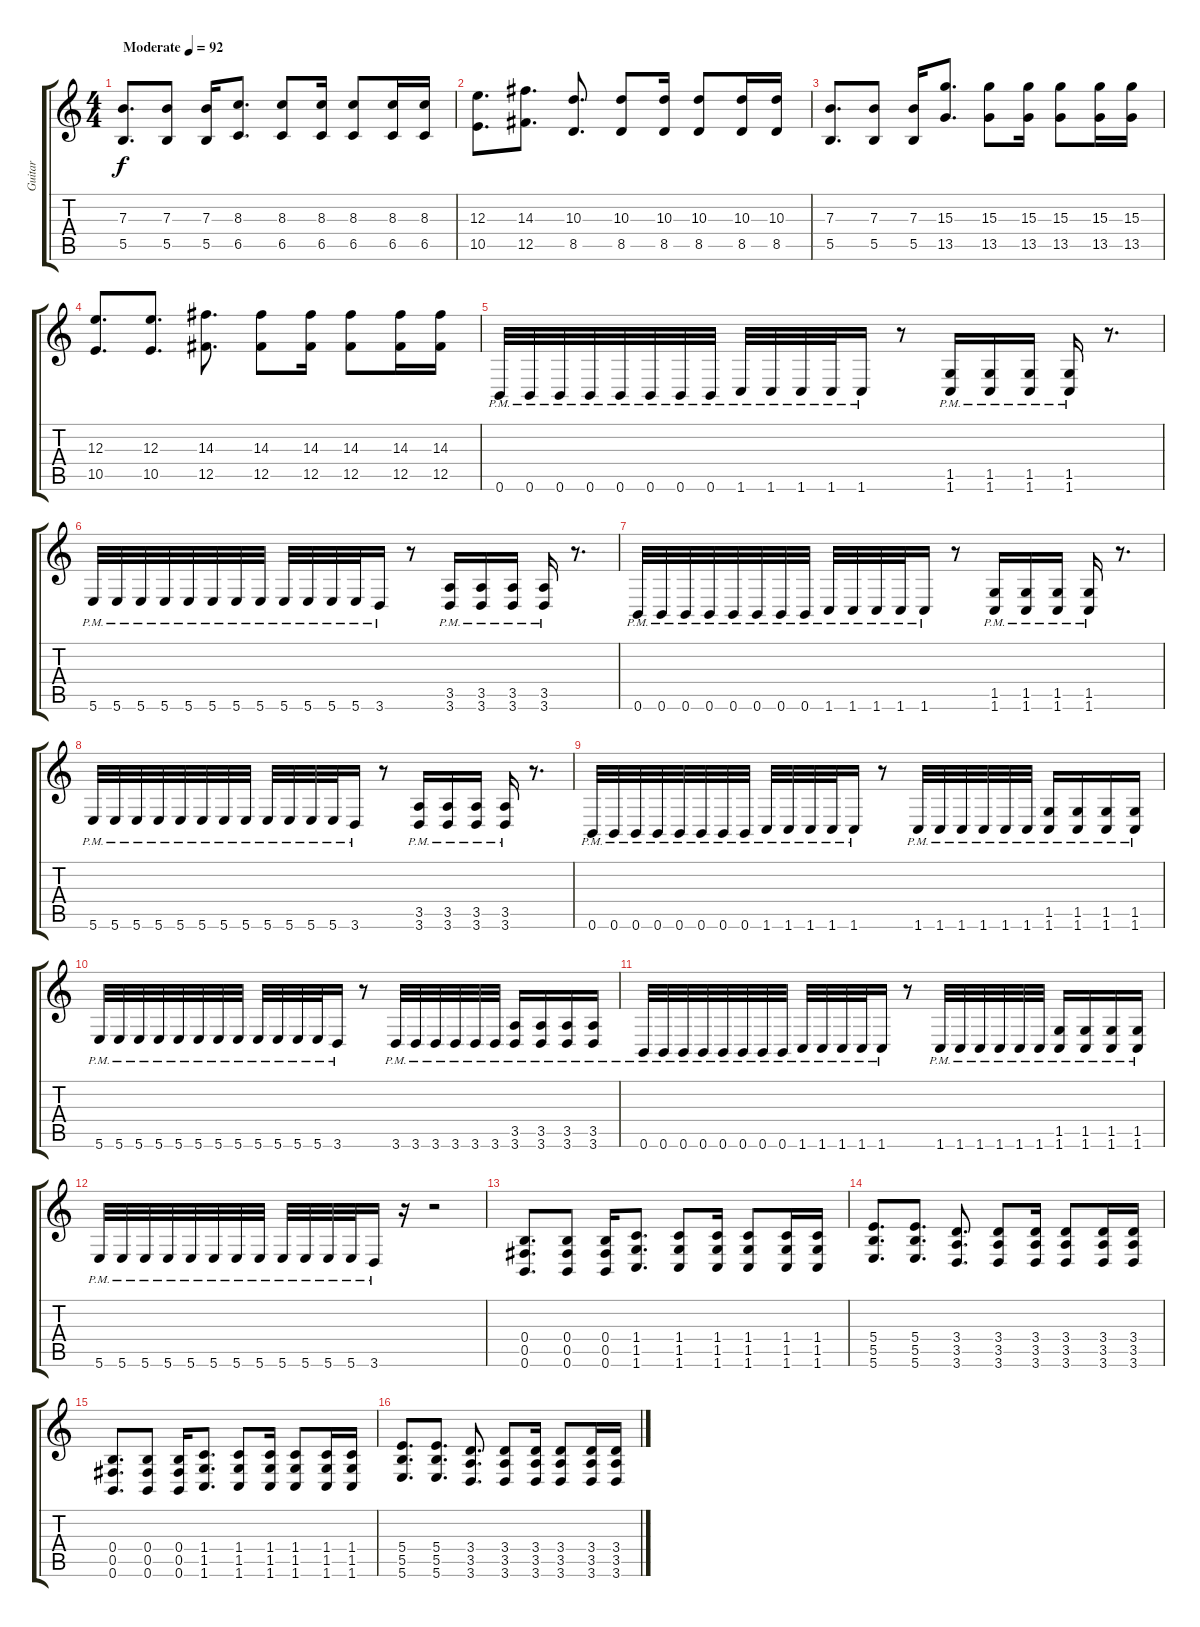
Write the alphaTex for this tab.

\track ("Guitar" "Guitar") {instrument distortionguitar}
\staff {score tabs}
\tuning (Db4 Ab3 E3 B2 Gb2 B1) {hide}
\ts (4 4)
\tempo (92 "Moderate")
\clef g2
\ks c
(7.3 5.5).8{d dy f balance 8 instrument distortionguitar} (7.3 5.5).8 (7.3 5.5).16 (8.3 6.5).8{d} (8.3 6.5).8 (8.3 6.5).16 (8.3 6.5).8 (8.3 6.5).16 (8.3 6.5).16 |
(12.3 10.5).8{d} (14.3 12.5).8{d} (10.3 8.5).8{d} (10.3 8.5).8 (10.3 8.5).16 (10.3 8.5).8 (10.3 8.5).16 (10.3 8.5).16 |
(7.3 5.5).8{d} (7.3 5.5).8 (7.3 5.5).16 (15.3 13.5).8{d} (15.3 13.5).8 (15.3 13.5).16 (15.3 13.5).8 (15.3 13.5).16 (15.3 13.5).16 |
(12.3 10.5).8{d} (12.3 10.5).8{d} (14.3 12.5).8{d} (14.3 12.5).8 (14.3 12.5).16 (14.3 12.5).8 (14.3 12.5).16 (14.3 12.5).16 |
0.6{pm}.32{balance 16} 0.6{pm}.32 0.6{pm}.32 0.6{pm}.32 0.6{pm}.32 0.6{pm}.32 0.6{pm}.32 0.6{pm}.32 1.6{pm}.32 1.6{pm}.32 1.6{pm}.32 1.6{pm}.32 1.6{pm}.16 r.8 (1.5{pm} 1.6{pm}).16 (1.5{pm} 1.6{pm}).16 (1.5{pm} 1.6{pm}).16 (1.5{pm} 1.6{pm}).16 r.8{d} |
5.6{pm}.32 5.6{pm}.32 5.6{pm}.32 5.6{pm}.32 5.6{pm}.32 5.6{pm}.32 5.6{pm}.32 5.6{pm}.32 5.6{pm}.32 5.6{pm}.32 5.6{pm}.32 5.6{pm}.32 3.6{pm}.16 r.8 (3.5{pm} 3.6{pm}).16 (3.5{pm} 3.6{pm}).16 (3.5{pm} 3.6{pm}).16 (3.5{pm} 3.6{pm}).16 r.8{d} |
0.6{pm}.32 0.6{pm}.32 0.6{pm}.32 0.6{pm}.32 0.6{pm}.32 0.6{pm}.32 0.6{pm}.32 0.6{pm}.32 1.6{pm}.32 1.6{pm}.32 1.6{pm}.32 1.6{pm}.32 1.6{pm}.16 r.8 (1.5{pm} 1.6{pm}).16 (1.5{pm} 1.6{pm}).16 (1.5{pm} 1.6{pm}).16 (1.5{pm} 1.6{pm}).16 r.8{d} |
5.6{pm}.32 5.6{pm}.32 5.6{pm}.32 5.6{pm}.32 5.6{pm}.32 5.6{pm}.32 5.6{pm}.32 5.6{pm}.32 5.6{pm}.32 5.6{pm}.32 5.6{pm}.32 5.6{pm}.32 3.6{pm}.16 r.8 (3.5{pm} 3.6{pm}).16 (3.5{pm} 3.6{pm}).16 (3.5{pm} 3.6{pm}).16 (3.5{pm} 3.6{pm}).16 r.8{d} |
0.6{pm}.32 0.6{pm}.32 0.6{pm}.32 0.6{pm}.32 0.6{pm}.32 0.6{pm}.32 0.6{pm}.32 0.6{pm}.32 1.6{pm}.32 1.6{pm}.32 1.6{pm}.32 1.6{pm}.32 1.6{pm}.16 r.8 1.6{pm}.32 1.6{pm}.32 1.6{pm}.32 1.6{pm}.32 1.6{pm}.32 1.6{pm}.32 (1.5{pm} 1.6{pm}).16 (1.5{pm} 1.6{pm}).16 (1.5{pm} 1.6{pm}).16 (1.5{pm} 1.6{pm}).16 |
5.6{pm}.32 5.6{pm}.32 5.6{pm}.32 5.6{pm}.32 5.6{pm}.32 5.6{pm}.32 5.6{pm}.32 5.6{pm}.32 5.6{pm}.32 5.6{pm}.32 5.6{pm}.32 5.6{pm}.32 3.6{pm}.16 r.8 3.6{pm}.32 3.6{pm}.32 3.6{pm}.32 3.6{pm}.32 3.6{pm}.32 3.6{pm}.32 (3.5{pm} 3.6{pm}).16 (3.5{pm} 3.6{pm}).16 (3.5{pm} 3.6{pm}).16 (3.5{pm} 3.6{pm}).16 |
0.6{pm}.32 0.6{pm}.32 0.6{pm}.32 0.6{pm}.32 0.6{pm}.32 0.6{pm}.32 0.6{pm}.32 0.6{pm}.32 1.6{pm}.32 1.6{pm}.32 1.6{pm}.32 1.6{pm}.32 1.6{pm}.16 r.8 1.6{pm}.32 1.6{pm}.32 1.6{pm}.32 1.6{pm}.32 1.6{pm}.32 1.6{pm}.32 (1.5{pm} 1.6{pm}).16 (1.5{pm} 1.6{pm}).16 (1.5{pm} 1.6{pm}).16 (1.5{pm} 1.6{pm}).16 |
5.6{pm}.32 5.6{pm}.32 5.6{pm}.32 5.6{pm}.32 5.6{pm}.32 5.6{pm}.32 5.6{pm}.32 5.6{pm}.32 5.6{pm}.32 5.6{pm}.32 5.6{pm}.32 5.6{pm}.32 3.6{pm}.16 r.16 r.2 |
(0.4 0.5 0.6).8{d} (0.4 0.5 0.6).8 (0.4 0.5 0.6).16 (1.4 1.5 1.6).8{d} (1.4 1.5 1.6).8 (1.4 1.5 1.6).16 (1.4 1.5 1.6).8 (1.4 1.5 1.6).16 (1.4 1.5 1.6).16 |
(5.4 5.5 5.6).8{d} (5.4 5.5 5.6).8{d} (3.4 3.5 3.6).8{d} (3.4 3.5 3.6).8 (3.4 3.5 3.6).16 (3.4 3.5 3.6).8 (3.4 3.5 3.6).16 (3.4 3.5 3.6).16 |
(0.4 0.5 0.6).8{d} (0.4 0.5 0.6).8 (0.4 0.5 0.6).16 (1.4 1.5 1.6).8{d} (1.4 1.5 1.6).8 (1.4 1.5 1.6).16 (1.4 1.5 1.6).8 (1.4 1.5 1.6).16 (1.4 1.5 1.6).16 |
(5.4 5.5 5.6).8{d} (5.4 5.5 5.6).8{d} (3.4 3.5 3.6).8{d} (3.4 3.5 3.6).8 (3.4 3.5 3.6).16 (3.4 3.5 3.6).8 (3.4 3.5 3.6).16 (3.4 3.5 3.6).16
